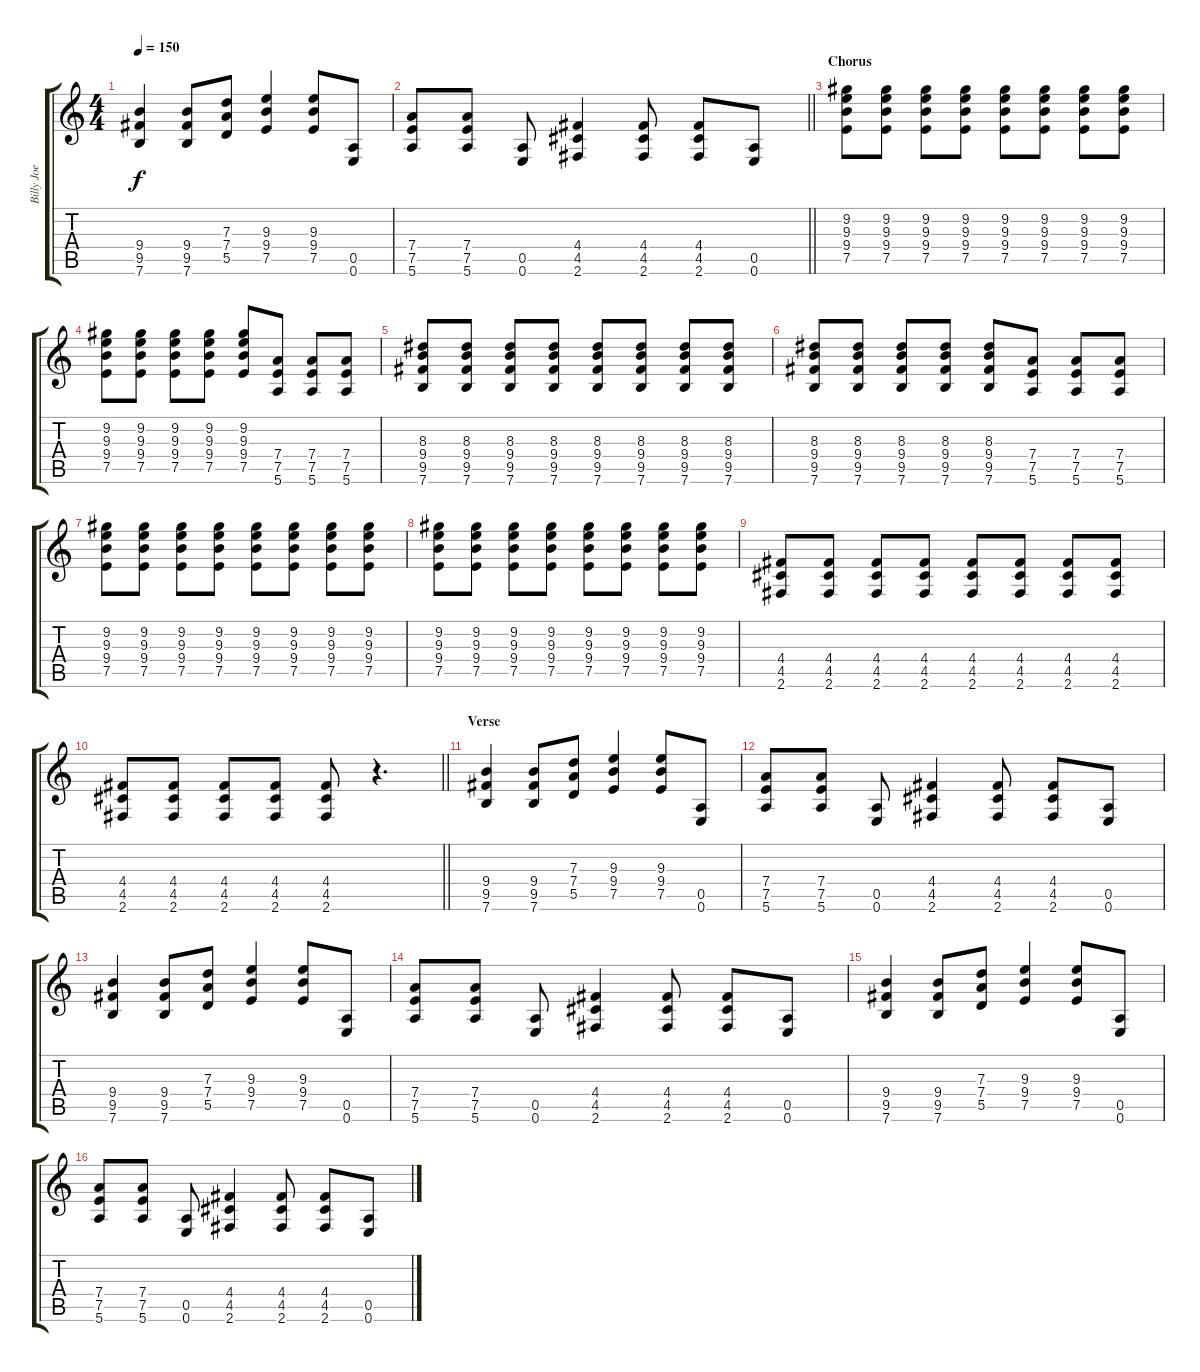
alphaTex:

\track ("Billy Joe" "Billy Joe") {instrument distortionguitar}
\staff {score tabs}
\tuning (E4 B3 G3 D3 A2 E2) {hide}
\ts (4 4)
\tempo 150
\clef g2
\ks c
(9.4 9.5 7.6).4{dy f} (9.4 9.5 7.6).8 (7.3 7.4 5.5).8 (9.3 9.4 7.5).4 (9.3 9.4 7.5).8 (0.5 0.6).8 |
\barLineRight lightlight
(7.4 7.5 5.6).8 (7.4 7.5 5.6).8 (0.5 0.6).8 (4.4 4.5 2.6).4 (4.4 4.5 2.6).8 (4.4 4.5 2.6).8 (0.5 0.6).8 |
\section ("" "Chorus")
(9.2 9.3 9.4 7.5).8 (9.2 9.3 9.4 7.5).8 (9.2 9.3 9.4 7.5).8 (9.2 9.3 9.4 7.5).8 (9.2 9.3 9.4 7.5).8 (9.2 9.3 9.4 7.5).8 (9.2 9.3 9.4 7.5).8 (9.2 9.3 9.4 7.5).8 |
(9.2 9.3 9.4 7.5).8 (9.2 9.3 9.4 7.5).8 (9.2 9.3 9.4 7.5).8 (9.2 9.3 9.4 7.5).8 (9.2 9.3 9.4 7.5).8 (7.4 7.5 5.6).8 (7.4 7.5 5.6).8 (7.4 7.5 5.6).8 |
(8.3 9.4 9.5 7.6).8 (8.3 9.4 9.5 7.6).8 (8.3 9.4 9.5 7.6).8 (8.3 9.4 9.5 7.6).8 (8.3 9.4 9.5 7.6).8 (8.3 9.4 9.5 7.6).8 (8.3 9.4 9.5 7.6).8 (8.3 9.4 9.5 7.6).8 |
(8.3 9.4 9.5 7.6).8 (8.3 9.4 9.5 7.6).8 (8.3 9.4 9.5 7.6).8 (8.3 9.4 9.5 7.6).8 (8.3 9.4 9.5 7.6).8 (7.4 7.5 5.6).8 (7.4 7.5 5.6).8 (7.4 7.5 5.6).8 |
(9.2 9.3 9.4 7.5).8 (9.2 9.3 9.4 7.5).8 (9.2 9.3 9.4 7.5).8 (9.2 9.3 9.4 7.5).8 (9.2 9.3 9.4 7.5).8 (9.2 9.3 9.4 7.5).8 (9.2 9.3 9.4 7.5).8 (9.2 9.3 9.4 7.5).8 |
(9.2 9.3 9.4 7.5).8 (9.2 9.3 9.4 7.5).8 (9.2 9.3 9.4 7.5).8 (9.2 9.3 9.4 7.5).8 (9.2 9.3 9.4 7.5).8 (9.2 9.3 9.4 7.5).8 (9.2 9.3 9.4 7.5).8 (9.2 9.3 9.4 7.5).8 |
(4.4 4.5 2.6).8 (4.4 4.5 2.6).8 (4.4 4.5 2.6).8 (4.4 4.5 2.6).8 (4.4 4.5 2.6).8 (4.4 4.5 2.6).8 (4.4 4.5 2.6).8 (4.4 4.5 2.6).8 |
\barLineRight lightlight
(4.4 4.5 2.6).8 (4.4 4.5 2.6).8 (4.4 4.5 2.6).8 (4.4 4.5 2.6).8 (4.4 4.5 2.6).8 r.4{d} |
\section ("" "Verse")
(9.4 9.5 7.6).4 (9.4 9.5 7.6).8 (7.3 7.4 5.5).8 (9.3 9.4 7.5).4 (9.3 9.4 7.5).8 (0.5 0.6).8 |
(7.4 7.5 5.6).8 (7.4 7.5 5.6).8 (0.5 0.6).8 (4.4 4.5 2.6).4 (4.4 4.5 2.6).8 (4.4 4.5 2.6).8 (0.5 0.6).8 |
(9.4 9.5 7.6).4 (9.4 9.5 7.6).8 (7.3 7.4 5.5).8 (9.3 9.4 7.5).4 (9.3 9.4 7.5).8 (0.5 0.6).8 |
(7.4 7.5 5.6).8 (7.4 7.5 5.6).8 (0.5 0.6).8 (4.4 4.5 2.6).4 (4.4 4.5 2.6).8 (4.4 4.5 2.6).8 (0.5 0.6).8 |
(9.4 9.5 7.6).4 (9.4 9.5 7.6).8 (7.3 7.4 5.5).8 (9.3 9.4 7.5).4 (9.3 9.4 7.5).8 (0.5 0.6).8 |
(7.4 7.5 5.6).8 (7.4 7.5 5.6).8 (0.5 0.6).8 (4.4 4.5 2.6).4 (4.4 4.5 2.6).8 (4.4 4.5 2.6).8 (0.5 0.6).8
